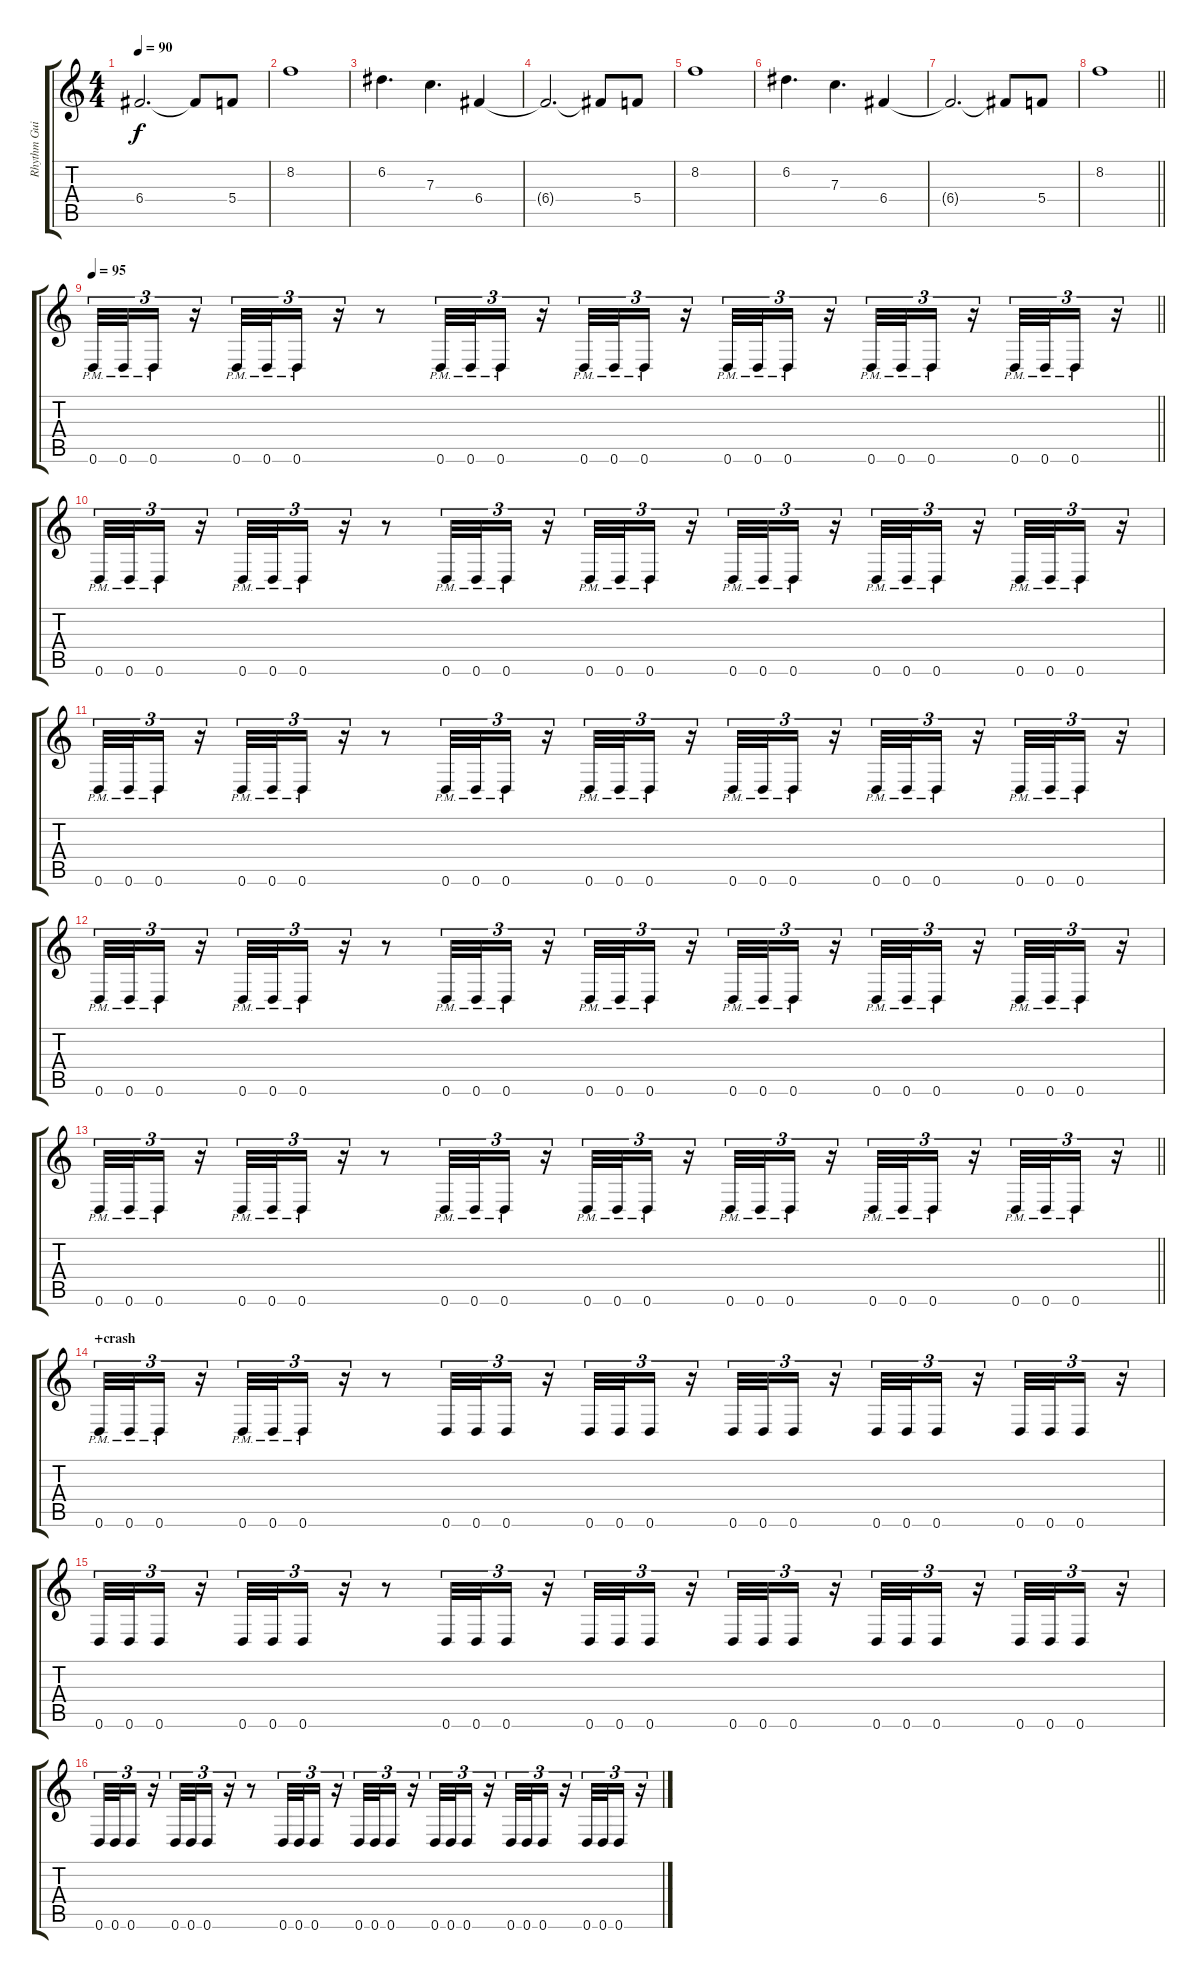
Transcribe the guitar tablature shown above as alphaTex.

\track ("Rhythm Guitar - Joe Duplantier" "Rhythm Gui") {instrument overdrivenguitar}
\staff {score tabs}
\tuning (D4 A3 F3 C3 G2 D2) {hide}
\ts (4 4)
\tempo 90
\clef g2
\ks c
6.4{t}.2{d dy f} 6.4{t}.8 5.4.8 |
8.2.1 |
6.2.4{d} 7.3.4{d} 6.4.4 |
6.4{t}.2{d} 6.4{t}.8 5.4.8 |
8.2.1 |
6.2.4{d} 7.3.4{d} 6.4.4 |
6.4{t}.2{d} 6.4{t}.8 5.4.8 |
\barLineRight lightlight
8.2.1 |
\section ("" "")
\tempo 95
\barLineRight lightlight
0.6{pm}.32{tu (3 2)} 0.6{pm}.32{tu (3 2)} 0.6{pm}.16{tu (3 2)} r.16{tu (3 2)} 0.6{pm}.32{tu (3 2)} 0.6{pm}.32{tu (3 2)} 0.6{pm}.16{tu (3 2)} r.16{tu (3 2)} r.8 0.6{pm}.32{tu (3 2)} 0.6{pm}.32{tu (3 2)} 0.6{pm}.16{tu (3 2)} r.16{tu (3 2)} 0.6{pm}.32{tu (3 2)} 0.6{pm}.32{tu (3 2)} 0.6{pm}.16{tu (3 2)} r.16{tu (3 2)} 0.6{pm}.32{tu (3 2)} 0.6{pm}.32{tu (3 2)} 0.6{pm}.16{tu (3 2)} r.16{tu (3 2)} 0.6{pm}.32{tu (3 2)} 0.6{pm}.32{tu (3 2)} 0.6{pm}.16{tu (3 2)} r.16{tu (3 2)} 0.6{pm}.32{tu (3 2)} 0.6{pm}.32{tu (3 2)} 0.6{pm}.16{tu (3 2)} r.16{tu (3 2)} |
\section ("" "")
0.6{pm}.32{tu (3 2)} 0.6{pm}.32{tu (3 2)} 0.6{pm}.16{tu (3 2)} r.16{tu (3 2)} 0.6{pm}.32{tu (3 2)} 0.6{pm}.32{tu (3 2)} 0.6{pm}.16{tu (3 2)} r.16{tu (3 2)} r.8 0.6{pm}.32{tu (3 2)} 0.6{pm}.32{tu (3 2)} 0.6{pm}.16{tu (3 2)} r.16{tu (3 2)} 0.6{pm}.32{tu (3 2)} 0.6{pm}.32{tu (3 2)} 0.6{pm}.16{tu (3 2)} r.16{tu (3 2)} 0.6{pm}.32{tu (3 2)} 0.6{pm}.32{tu (3 2)} 0.6{pm}.16{tu (3 2)} r.16{tu (3 2)} 0.6{pm}.32{tu (3 2)} 0.6{pm}.32{tu (3 2)} 0.6{pm}.16{tu (3 2)} r.16{tu (3 2)} 0.6{pm}.32{tu (3 2)} 0.6{pm}.32{tu (3 2)} 0.6{pm}.16{tu (3 2)} r.16{tu (3 2)} |
0.6{pm}.32{tu (3 2)} 0.6{pm}.32{tu (3 2)} 0.6{pm}.16{tu (3 2)} r.16{tu (3 2)} 0.6{pm}.32{tu (3 2)} 0.6{pm}.32{tu (3 2)} 0.6{pm}.16{tu (3 2)} r.16{tu (3 2)} r.8 0.6{pm}.32{tu (3 2)} 0.6{pm}.32{tu (3 2)} 0.6{pm}.16{tu (3 2)} r.16{tu (3 2)} 0.6{pm}.32{tu (3 2)} 0.6{pm}.32{tu (3 2)} 0.6{pm}.16{tu (3 2)} r.16{tu (3 2)} 0.6{pm}.32{tu (3 2)} 0.6{pm}.32{tu (3 2)} 0.6{pm}.16{tu (3 2)} r.16{tu (3 2)} 0.6{pm}.32{tu (3 2)} 0.6{pm}.32{tu (3 2)} 0.6{pm}.16{tu (3 2)} r.16{tu (3 2)} 0.6{pm}.32{tu (3 2)} 0.6{pm}.32{tu (3 2)} 0.6{pm}.16{tu (3 2)} r.16{tu (3 2)} |
0.6{pm}.32{tu (3 2)} 0.6{pm}.32{tu (3 2)} 0.6{pm}.16{tu (3 2)} r.16{tu (3 2)} 0.6{pm}.32{tu (3 2)} 0.6{pm}.32{tu (3 2)} 0.6{pm}.16{tu (3 2)} r.16{tu (3 2)} r.8 0.6{pm}.32{tu (3 2)} 0.6{pm}.32{tu (3 2)} 0.6{pm}.16{tu (3 2)} r.16{tu (3 2)} 0.6{pm}.32{tu (3 2)} 0.6{pm}.32{tu (3 2)} 0.6{pm}.16{tu (3 2)} r.16{tu (3 2)} 0.6{pm}.32{tu (3 2)} 0.6{pm}.32{tu (3 2)} 0.6{pm}.16{tu (3 2)} r.16{tu (3 2)} 0.6{pm}.32{tu (3 2)} 0.6{pm}.32{tu (3 2)} 0.6{pm}.16{tu (3 2)} r.16{tu (3 2)} 0.6{pm}.32{tu (3 2)} 0.6{pm}.32{tu (3 2)} 0.6{pm}.16{tu (3 2)} r.16{tu (3 2)} |
\barLineRight lightlight
0.6{pm}.32{tu (3 2)} 0.6{pm}.32{tu (3 2)} 0.6{pm}.16{tu (3 2)} r.16{tu (3 2)} 0.6{pm}.32{tu (3 2)} 0.6{pm}.32{tu (3 2)} 0.6{pm}.16{tu (3 2)} r.16{tu (3 2)} r.8 0.6{pm}.32{tu (3 2)} 0.6{pm}.32{tu (3 2)} 0.6{pm}.16{tu (3 2)} r.16{tu (3 2)} 0.6{pm}.32{tu (3 2)} 0.6{pm}.32{tu (3 2)} 0.6{pm}.16{tu (3 2)} r.16{tu (3 2)} 0.6{pm}.32{tu (3 2)} 0.6{pm}.32{tu (3 2)} 0.6{pm}.16{tu (3 2)} r.16{tu (3 2)} 0.6{pm}.32{tu (3 2)} 0.6{pm}.32{tu (3 2)} 0.6{pm}.16{tu (3 2)} r.16{tu (3 2)} 0.6{pm}.32{tu (3 2)} 0.6{pm}.32{tu (3 2)} 0.6{pm}.16{tu (3 2)} r.16{tu (3 2)} |
\section ("" "+crash")
0.6{pm}.32{tu (3 2)} 0.6{pm}.32{tu (3 2)} 0.6{pm}.16{tu (3 2)} r.16{tu (3 2)} 0.6{pm}.32{tu (3 2)} 0.6{pm}.32{tu (3 2)} 0.6{pm}.16{tu (3 2)} r.16{tu (3 2)} r.8 0.6.32{tu (3 2)} 0.6.32{tu (3 2)} 0.6.16{tu (3 2)} r.16{tu (3 2)} 0.6.32{tu (3 2)} 0.6.32{tu (3 2)} 0.6.16{tu (3 2)} r.16{tu (3 2)} 0.6.32{tu (3 2)} 0.6.32{tu (3 2)} 0.6.16{tu (3 2)} r.16{tu (3 2)} 0.6.32{tu (3 2)} 0.6.32{tu (3 2)} 0.6.16{tu (3 2)} r.16{tu (3 2)} 0.6.32{tu (3 2)} 0.6.32{tu (3 2)} 0.6.16{tu (3 2)} r.16{tu (3 2)} |
0.6.32{tu (3 2)} 0.6.32{tu (3 2)} 0.6.16{tu (3 2)} r.16{tu (3 2)} 0.6.32{tu (3 2)} 0.6.32{tu (3 2)} 0.6.16{tu (3 2)} r.16{tu (3 2)} r.8 0.6.32{tu (3 2)} 0.6.32{tu (3 2)} 0.6.16{tu (3 2)} r.16{tu (3 2)} 0.6.32{tu (3 2)} 0.6.32{tu (3 2)} 0.6.16{tu (3 2)} r.16{tu (3 2)} 0.6.32{tu (3 2)} 0.6.32{tu (3 2)} 0.6.16{tu (3 2)} r.16{tu (3 2)} 0.6.32{tu (3 2)} 0.6.32{tu (3 2)} 0.6.16{tu (3 2)} r.16{tu (3 2)} 0.6.32{tu (3 2)} 0.6.32{tu (3 2)} 0.6.16{tu (3 2)} r.16{tu (3 2)} |
0.6.32{tu (3 2)} 0.6.32{tu (3 2)} 0.6.16{tu (3 2)} r.16{tu (3 2)} 0.6.32{tu (3 2)} 0.6.32{tu (3 2)} 0.6.16{tu (3 2)} r.16{tu (3 2)} r.8 0.6.32{tu (3 2)} 0.6.32{tu (3 2)} 0.6.16{tu (3 2)} r.16{tu (3 2)} 0.6.32{tu (3 2)} 0.6.32{tu (3 2)} 0.6.16{tu (3 2)} r.16{tu (3 2)} 0.6.32{tu (3 2)} 0.6.32{tu (3 2)} 0.6.16{tu (3 2)} r.16{tu (3 2)} 0.6.32{tu (3 2)} 0.6.32{tu (3 2)} 0.6.16{tu (3 2)} r.16{tu (3 2)} 0.6.32{tu (3 2)} 0.6.32{tu (3 2)} 0.6.16{tu (3 2)} r.16{tu (3 2)}
